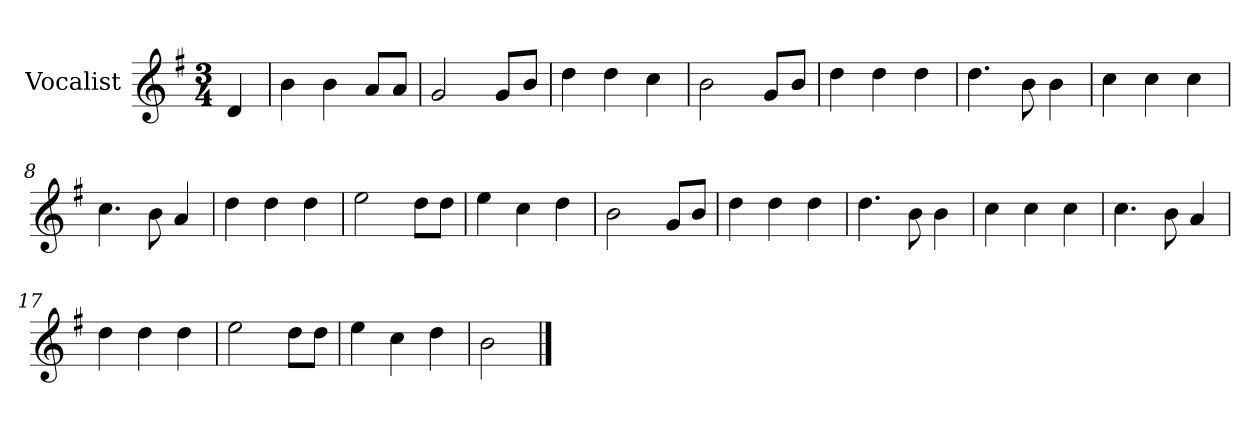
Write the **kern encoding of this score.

**kern
*part1
*staff1
*I"Vocalist
*k[f#]
*G:
*M3/4
=
4d
=1
4b
4b
8aL
8aJ
=2
2g
8gL
8bJ
=3
4dd
4dd
4cc
=4
2b
8gL
8bJ
=5
4dd
4dd
4dd
=6
4.dd
8b
4b
=7
4cc
4cc
4cc
=8
4.cc
8b
4a
=9
4dd
4dd
4dd
=10
2ee
8ddL
8ddJ
=11
4ee
4cc
4dd
=12
2b
8gL
8bJ
=13
4dd
4dd
4dd
=14
4.dd
8b
4b
=15
4cc
4cc
4cc
=16
4.cc
8b
4a
=17
4dd
4dd
4dd
=18
2ee
8ddL
8ddJ
=19
4ee
4cc
4dd
=20
2b
==
*-
